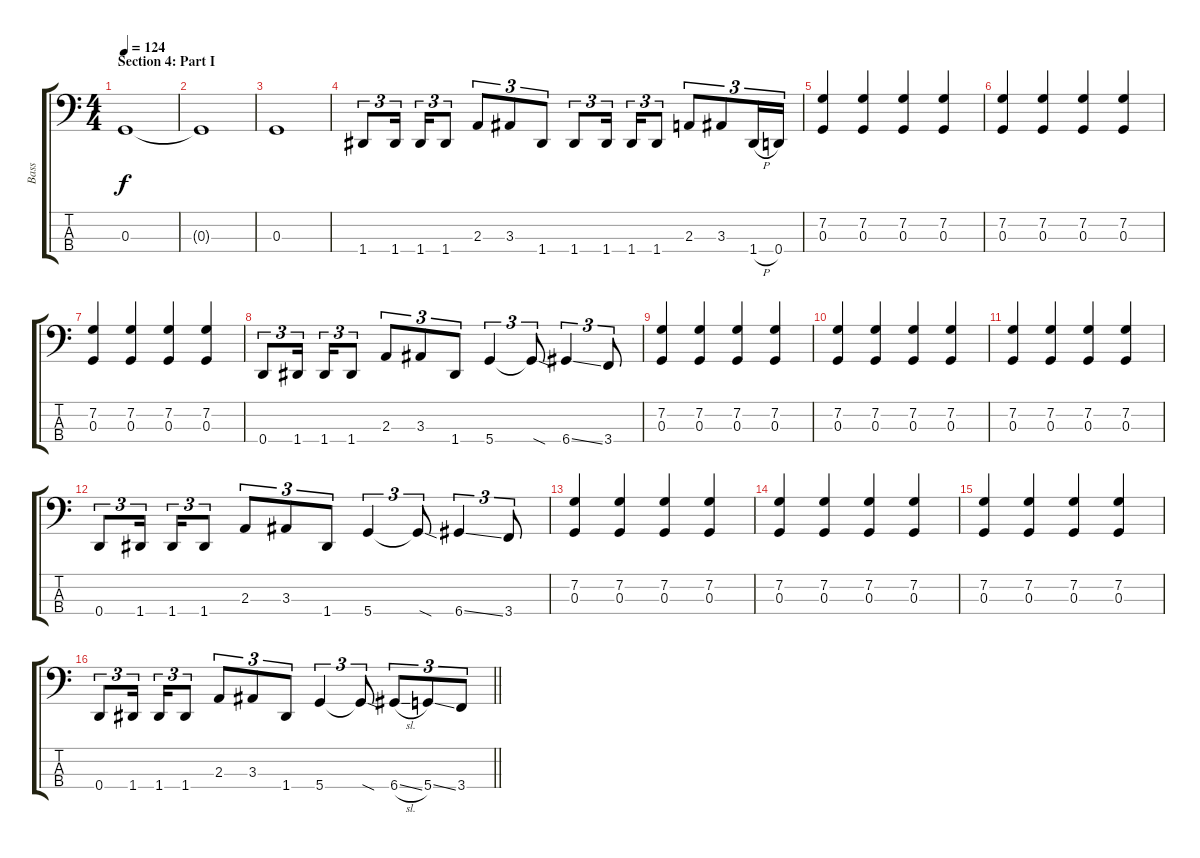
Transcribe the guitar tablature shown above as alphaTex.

\track ("Bass" "Bass") {instrument electricbasspick}
\staff {score tabs}
\tuning (F2 C2 G1 D1) {hide}
\ts (4 4)
\section ("" "Section 4: Part I")
\tempo 124
\clef f4
\ks c
0.3.1{dy f} |
0.3{t}.1 |
0.3.1 |
1.4.8{tu (3 2)} 1.4.16{tu (3 2) beam splitsecondary} 1.4.16{tu (3 2)} 1.4.8{tu (3 2)} 2.3.8{tu (3 2)} 3.3.8{tu (3 2)} 1.4.8{tu (3 2)} 1.4.8{tu (3 2)} 1.4.16{tu (3 2) beam splitsecondary} 1.4.16{tu (3 2)} 1.4.8{tu (3 2)} 2.3.8{tu (3 2)} 3.3.8{tu (3 2)} 1.4{h}.16{tu (3 2)} 0.4.16{tu (3 2)} |
(7.2 0.3).4 (7.2 0.3).4 (7.2 0.3).4 (7.2 0.3).4 |
(7.2 0.3).4 (7.2 0.3).4 (7.2 0.3).4 (7.2 0.3).4 |
(7.2 0.3).4 (7.2 0.3).4 (7.2 0.3).4 (7.2 0.3).4 |
0.4.8{tu (3 2)} 1.4.16{tu (3 2) beam splitsecondary} 1.4.16{tu (3 2)} 1.4.8{tu (3 2)} 2.3.8{tu (3 2)} 3.3.8{tu (3 2)} 1.4.8{tu (3 2)} 5.4.4{tu (3 2)} 5.4{sod t}.8{tu (3 2)} 6.4{ss}.4{tu (3 2)} 3.4.8{tu (3 2)} |
(7.2 0.3).4 (7.2 0.3).4 (7.2 0.3).4 (7.2 0.3).4 |
(7.2 0.3).4 (7.2 0.3).4 (7.2 0.3).4 (7.2 0.3).4 |
(7.2 0.3).4 (7.2 0.3).4 (7.2 0.3).4 (7.2 0.3).4 |
0.4.8{tu (3 2)} 1.4.16{tu (3 2) beam splitsecondary} 1.4.16{tu (3 2)} 1.4.8{tu (3 2)} 2.3.8{tu (3 2)} 3.3.8{tu (3 2)} 1.4.8{tu (3 2)} 5.4.4{tu (3 2)} 5.4{sod t}.8{tu (3 2)} 6.4{ss}.4{tu (3 2)} 3.4.8{tu (3 2)} |
(7.2 0.3).4 (7.2 0.3).4 (7.2 0.3).4 (7.2 0.3).4 |
(7.2 0.3).4 (7.2 0.3).4 (7.2 0.3).4 (7.2 0.3).4 |
(7.2 0.3).4 (7.2 0.3).4 (7.2 0.3).4 (7.2 0.3).4 |
\barLineRight lightlight
0.4.8{tu (3 2)} 1.4.16{tu (3 2) beam splitsecondary} 1.4.16{tu (3 2)} 1.4.8{tu (3 2)} 2.3.8{tu (3 2)} 3.3.8{tu (3 2)} 1.4.8{tu (3 2)} 5.4.4{tu (3 2)} 5.4{sod t}.8{tu (3 2)} 6.4{sl}.8{tu (3 2)} 5.4{ss}.8{tu (3 2)} 3.4.8{tu (3 2)}
